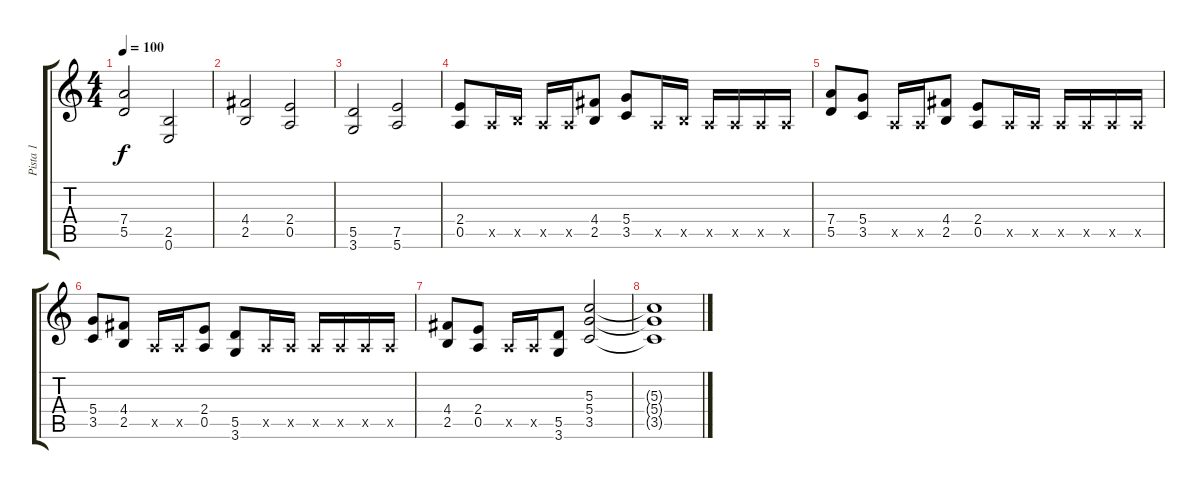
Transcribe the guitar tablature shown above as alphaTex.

\track ("Pista 1" "Pista 1") {instrument overdrivenguitar}
\staff {score tabs}
\tuning (E4 B3 G3 D3 A2 E2) {hide}
\ts (4 4)
\tempo 100
\clef g2
\ks c
(7.4 5.5).2{dy f} (2.5 0.6).2 |
(4.4 2.5).2 (2.4 0.5).2 |
(5.5 3.6).2 (7.5 5.6).2 |
(2.4 0.5).8 0.5{x}.16 2.5{x}.16 0.5{x}.16 0.5{x}.16 (4.4 2.5).8 (5.4 3.5).8 0.5{x}.16 2.5{x}.16 0.5{x}.16 0.5{x}.16 0.5{x}.16 0.5{x}.16 |
(7.4 5.5).8 (5.4 3.5).8 0.5{x}.16 0.5{x}.16 (4.4 2.5).8 (2.4 0.5).8 0.5{x}.16 0.5{x}.16 0.5{x}.16 0.5{x}.16 0.5{x}.16 0.5{x}.16 |
(5.4 3.5).8 (4.4 2.5).8 0.5{x}.16 0.5{x}.16 (2.4 0.5).8 (5.5 3.6).8 0.5{x}.16 0.5{x}.16 0.5{x}.16 0.5{x}.16 0.5{x}.16 0.5{x}.16 |
(4.4 2.5).8 (2.4 0.5).8 0.5{x}.16 0.5{x}.16 (5.5 3.6).8 (5.3 5.4 3.5).2 |
(5.3{t} 5.4{t} 3.5{t}).1
